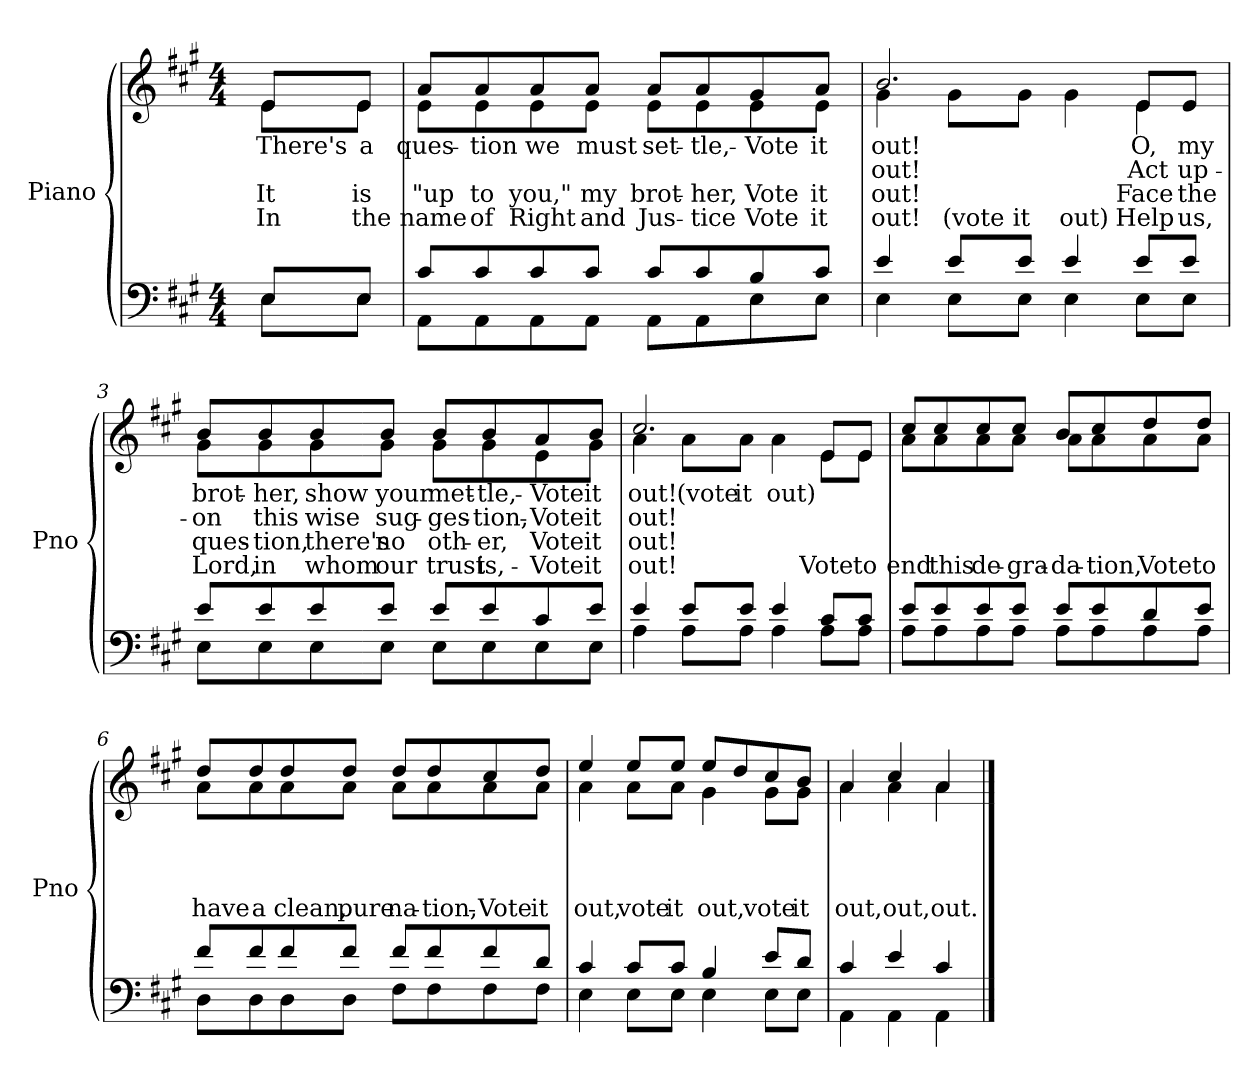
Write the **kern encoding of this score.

**kern	**kern	**text	**text	**text	**text
*part1	*part1	*part1	*part1	*part1	*part1
*staff2	*staff1	*staff1	*staff1	*staff1	*staff1
*I"Piano	*	*	*	*	*
*I'Pno	*	*	*	*	*
*clefF4	*clefG2	*	*	*	*
*k[f#c#g#]	*k[f#c#g#]	*	*	*	*
*A:	*A:	*	*	*	*
*M4/4	*M4/4	*	*	*	*
=	=	=	=	=	=
*	*^	*	*	*	*
.	.	8qe/yy	1.	2.	3.	4.
*^	*	*	*	*	*	*
8E/L	8E\L	8e/L	8e\L	There's	.	It	In
8E/J	8E\J	8e/J	8e\J	a	.	is	the
=1	=1	=1	=1	=1	=1	=1	=1
8c#/L	8AA\L	8a/L	8e\L	ques-	.	"up	name
8c#/	8AA\	8a/	8e\	tion	.	to	of
8c#/	8AA\	8a/	8e\	we	.	you,"	Right
8c#/J	8AA\J	8a/J	8e\J	must	.	my	and
8c#/L	8AA\L	8a/L	8e\L	set-	.	brot-	Jus-
8c#/	8AA\	8a/	8e\	tle,-	.	her,	tice
8B/	8E\	8g#/	8e\	Vote	.	Vote	Vote
8c#/J	8E\J	8a/J	8e\J	it	.	it	it
!!LO:LB:g=z	!!
=2	=2	=2	=2	=2	=2	=2	=2
4e/	4E\	2.b/	4g#\	out!	out!	out!	out!
8e/L	8E\L	.	8g#\L	.	.	.	(vote
8e/J	8E\J	.	8g#\J	.	.	.	it
4e/	4E\	.	4g#\	.	.	.	out)
8e/L	8E\L	8e/L	4e\	O,	Act	Face	Help
8e/J	8E\J	8e/J	.	my	up-	the	us,
!!LO:PB:g=z	!!
=3	=3	=3	=3	=3	=3	=3	=3
8e/L	8E\L	8b/L	8g#\L	brot-	on	ques-	Lord,
8e/	8E\	8b/	8g#\	her,	this	tion,	in
8e/	8E\	8b/	8g#\	show	wise	there's	whom
8e/J	8E\J	8b/J	8g#\J	your	sug-	no	our
8e/L	8E\L	8b/L	8g#\L	met-	ges-	oth-	trust
8e/	8E\	8b/	8g#\	tle,-	tion,-	er,	is,-
8c#/	8E\	8a/	8e\	Vote	Vote	Vote	Vote
8e/J	8E\J	8b/J	8g#\J	it	it	it	it
!!LO:LB:g=z	!!
=4	=4	=4	=4	=4	=4	=4	=4
4e/	4A\	2.cc#/	4a\	out!	out!	out!	out!
8e/L	8A\L	.	8a\L	(vote	.	.	.
8e/J	8A\J	.	8a\J	it	.	.	.
4e/	4A\	.	4a\	out)	.	.	.
8c#/L	8A\L	8e/L	8e\L	.	.	.	Vote
8c#/J	8A\J	8e/J	8e\J	.	.	.	to
!!LO:LB:g=z	!!
=5	=5	=5	=5	=5	=5	=5	=5
8e/L	8A\L	8cc#/L	8a\L	.	.	.	end
8e/	8A\	8cc#/	8a\	.	.	.	this
8e/	8A\	8cc#/	8a\	.	.	.	de-
8e/J	8A\J	8cc#/J	8a\J	.	.	.	gra-
8e/L	8A\L	8b/L	8a\L	.	.	.	da-
8e/	8A\	8cc#/	8a\	.	.	.	tion,
8d/	8A\	8dd/	8a\	.	.	.	Vote
8e/J	8A\J	8dd/J	8a\J	.	.	.	to
!!LO:PB:g=z	!!
=6	=6	=6	=6	=6	=6	=6	=6
8f#/L	8D\L	8dd/L	8a\L	.	.	.	have
8f#/	8D\	8dd/	8a\	.	.	.	a
8f#/	8D\	8dd/	8a\	.	.	.	clean,
8f#/J	8D\J	8dd/J	8a\J	.	.	.	pure
8f#/L	8F#\L	8dd/L	8a\L	.	.	.	na-
8f#/	8F#\	8dd/	8a\	.	.	.	tion,-
8f#/	8F#\	8cc#/	8a\	.	.	.	Vote
8d/J	8F#\J	8dd/J	8a\J	.	.	.	it
!!LO:LB:g=z	!!
=7	=7	=7	=7	=7	=7	=7	=7
4c#/	4E\	4ee/	4a\	.	.	.	out,
8c#/L	8E\L	8ee/L	8a\L	.	.	.	vote
8c#/J	8E\J	8ee/J	8a\J	.	.	.	it
4B/	4E\	8ee/L	4g#\	.	.	.	out,
.	.	8dd/	.	.	.	.	.
8e/L	8E\L	8cc#/	8g#\L	.	.	.	vote
8d/J	8E\J	8b/J	8g#\J	.	.	.	it
=8	=8	=8	=8	=8	=8	=8	=8
4c#/	4AA\	4a/	4a\	.	.	.	out,
4e/	4AA\	4cc#/	4a\	.	.	.	out,
4c#/	4AA\	4a/	4a\	.	.	.	out.
*v	*v	*	*	*	*	*	*
*	*v	*v	*	*	*	*
==	==	==	==	==	==
*-	*-	*-	*-	*-	*-
